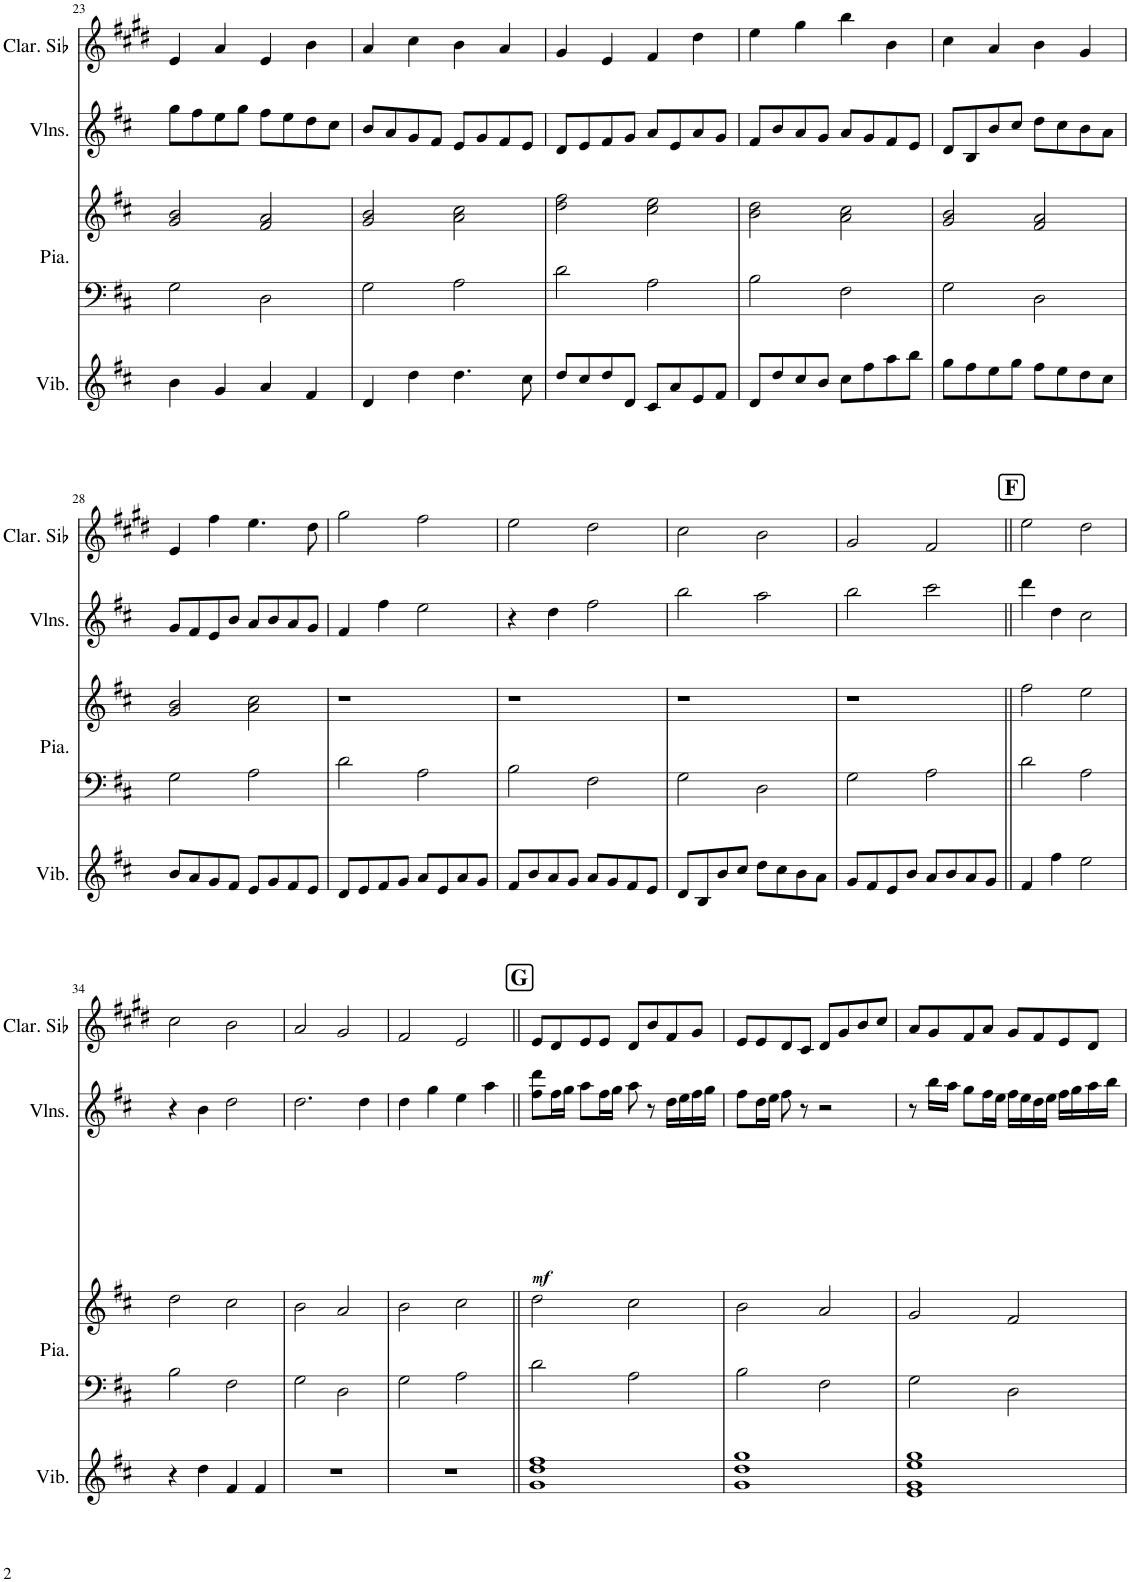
**kern	**kern	**kern	**kern	**kern
*part4	*part3	*part3	*part2	*part1
*staff5	*staff4	*staff3	*staff2	*staff1
*I"Vibraphone	*I"Piano	*	*I"Violons	*I"Clarinette en Sib
*I'Vib.	*I'Pia.	*	*I'Vlns.	*I'Clar. Sib
!!LO:PB:g=z
*clefG2	*clefF4	*clefG2	*clefG2	*clefG2
*	*	*	*	*Trd1c2
*k[f#c#]	*k[f#c#]	*k[f#c#]	*k[f#c#]	*k[f#c#g#d#]
*M4/4	*M4/4	*M4/4	*M4/4	*M4/4
=23	=23	=23	=23	=23
4b\	2G\	2g/ 2b/	8gg\L	4e/
.	.	.	8ff#\	.
4g/	.	.	8ee\	4a/
.	.	.	8gg\J	.
4a/	2D\	2f#/ 2a/	8ff#\L	4e/
.	.	.	8ee\	.
4f#/	.	.	8dd\	4b\
.	.	.	8cc#\J	.
=24	=24	=24	=24	=24
4d/	2G\	2g/ 2b/	8b/L	4a/
.	.	.	8a/	.
4dd\	.	.	8g/	4cc#\
.	.	.	8f#/J	.
4.dd\	2A\	2a\ 2cc#\	8e/L	4b\
.	.	.	8g/	.
.	.	.	8f#/	4a/
8cc#\	.	.	8e/J	.
=25	=25	=25	=25	=25
8dd/L	2d\	2dd\ 2ff#\	8d/L	4g#/
8cc#/	.	.	8e/	.
8dd/	.	.	8f#/	4e/
8d/J	.	.	8g/J	.
8c#/L	2A\	2cc#\ 2ee\	8a/L	4f#/
8a/	.	.	8e/	.
8e/	.	.	8a/	4dd#\
8f#/J	.	.	8g/J	.
=26	=26	=26	=26	=26
8d/L	2B\	2b\ 2dd\	8f#/L	4ee\
8dd/	.	.	8b/	.
8cc#/	.	.	8a/	4gg#\
8b/J	.	.	8g/J	.
8cc#\L	2F#\	2a\ 2cc#\	8a/L	4bb\
8ff#\	.	.	8g/	.
8aa\	.	.	8f#/	4b\
8bb\J	.	.	8e/J	.
=27	=27	=27	=27	=27
8gg\L	2G\	2g/ 2b/	8d/L	4cc#\
8ff#\	.	.	8B/	.
8ee\	.	.	8b/	4a/
8gg\J	.	.	8cc#/J	.
8ff#\L	2D\	2f#/ 2a/	8dd\L	4b\
8ee\	.	.	8cc#\	.
8dd\	.	.	8b\	4g#/
8cc#\J	.	.	8a\J	.
!!LO:LB:g=z
=28	=28	=28	=28	=28
8b/L	2G\	2g/ 2b/	8g/L	4e/
8a/	.	.	8f#/	.
8g/	.	.	8e/	4ff#\
8f#/J	.	.	8b/J	.
8e/L	2A\	2a\ 2cc#\	8a/L	4.ee\
8g/	.	.	8b/	.
8f#/	.	.	8a/	.
8e/J	.	.	8g/J	8dd#\
=29	=29	=29	=29	=29
8d/L	2d\	1r	4f#/	2gg#\
8e/	.	.	.	.
8f#/	.	.	4ff#\	.
8g/J	.	.	.	.
8a/L	2A\	.	2ee\	2ff#\
8e/	.	.	.	.
8a/	.	.	.	.
8g/J	.	.	.	.
=30	=30	=30	=30	=30
8f#/L	2B\	1r	4r	2ee\
8b/	.	.	.	.
8a/	.	.	4dd\	.
8g/J	.	.	.	.
8a/L	2F#\	.	2ff#\	2dd#\
8g/	.	.	.	.
8f#/	.	.	.	.
8e/J	.	.	.	.
=31	=31	=31	=31	=31
8d/L	2G\	1r	2bb\	2cc#\
8B/	.	.	.	.
8b/	.	.	.	.
8cc#/J	.	.	.	.
8dd\L	2D\	.	2aa\	2b\
8cc#\	.	.	.	.
8b\	.	.	.	.
8a\J	.	.	.	.
=32	=32	=32	=32	=32
8g/L	2G\	1r	2bb\	2g#/
8f#/	.	.	.	.
8e/	.	.	.	.
8b/J	.	.	.	.
8a/L	2A\	.	2ccc#\	2f#/
8b/	.	.	.	.
8a/	.	.	.	.
8g/J	.	.	.	.
!!LO:REH:place=s1:a:B:cj:fs=14:t=F
=33||	=33||	=33||	=33||	=33||
4f#/	2d\	2ff#\	4ddd\	2ee\
4ff#\	.	.	4dd\	.
2ee\	2A\	2ee\	2cc#\	2dd#\
!!LO:LB:g=z
=34	=34	=34	=34	=34
4r	2B\	2dd\	4r	2cc#\
4dd\	.	.	4b\	.
4f#/	2F#\	2cc#\	2dd\	2b\
4f#/	.	.	.	.
=35	=35	=35	=35	=35
1r	2G\	2b\	2.dd\	2a/
.	2D\	2a/	.	2g#/
.	.	.	4dd\	.
=36	=36	=36	=36	=36
1r	2G\	2b\	4dd\	2f#/
.	.	.	4gg\	.
.	2A\	2cc#\	4ee\	2e/
.	.	.	4aa\	.
!!LO:REH:place=s1:a:B:cj:fs=14:t=G
=37||	=37||	=37||	=37||	=37||
1g 1dd 1ff#	2d\	2dd\	8ff#\ 8ddd\L	8e/L
.	.	.	16ff#\L	8d#/
.	.	.	16gg\JJ	.
.	.	.	8aa\L	8e/
.	.	.	16ff#\L	8e/J
.	.	.	16gg\JJ	.
.	2A\	2cc#\	8aa\	8d#/L
.	.	.	8r	8b/
.	.	.	16dd\LL	8f#/
.	.	.	16ee\	.
.	.	.	16ff#\	8g#/J
.	.	.	16gg\JJ	.
=38	=38	=38	=38	=38
1g 1dd 1gg	2B\	2b\	8ff#\L	8e/L
.	.	.	16dd\L	8e/
.	.	.	16ee\JJ	.
.	.	.	8ff#\	8d#/
.	.	.	8r	8c#/J
.	2F#\	2a/	2r	8d#/L
.	.	.	.	8g#/
.	.	.	.	8b/
.	.	.	.	8cc#/J
=39	=39	=39	=39	=39
1e 1g 1ee 1gg	2G\	2g/	8r	8a/L
.	.	.	16bb\LL	8g#/
.	.	.	16aa\JJ	.
.	.	.	8gg\L	8f#/
.	.	.	16ff#\L	8a/J
.	.	.	16ee\JJ	.
.	2D\	2f#/	16ff#\LL	8g#/L
.	.	.	16ee\	.
.	.	.	16dd\	8f#/
.	.	.	16ee\JJ	.
.	.	.	16ff#\LL	8e/
.	.	.	16gg\	.
.	.	.	16aa\	8d#/J
.	.	.	16bb\JJ	.
=	=	=	=	=
*-	*-	*-	*-	*-
